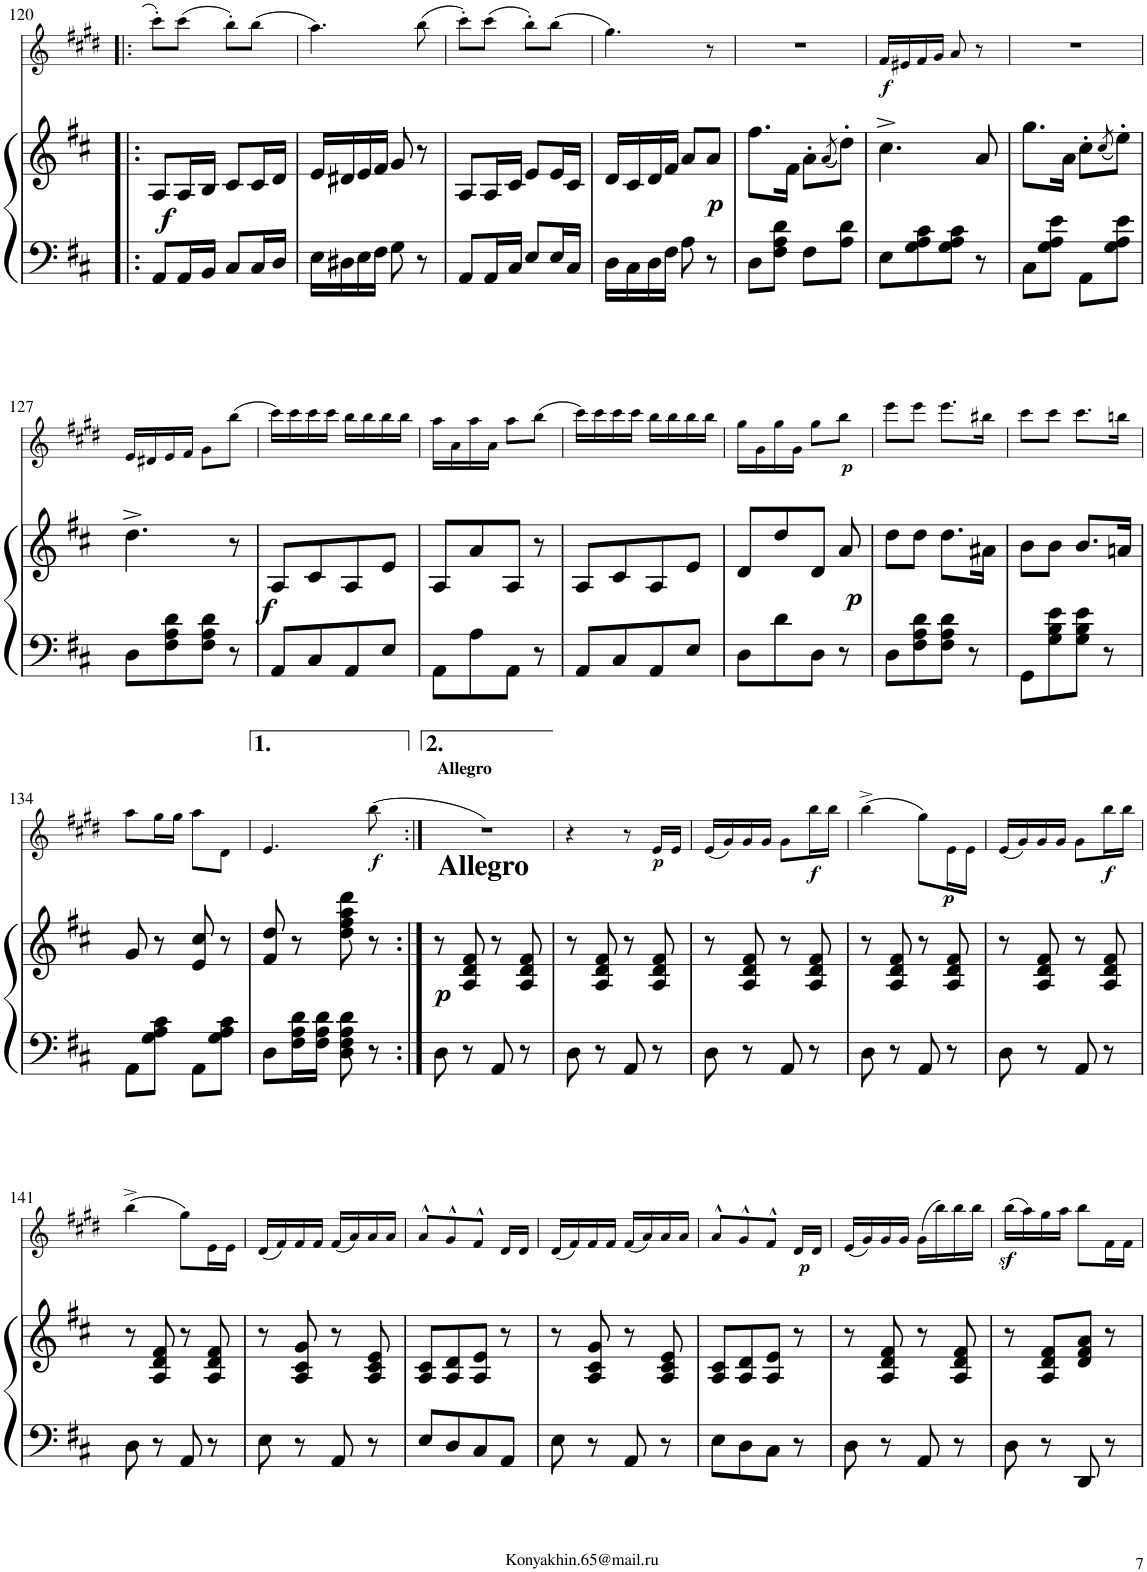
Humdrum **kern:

**kern	**kern	**dynam	**kern	**dynam
*part2	*part2	*part2	*part1	*part1
*staff3	*staff2	*staff2/3	*staff1	*staff1
*I"PIANO	*	*	*I"Clarinette in B   solo	*
*	*	*	*I'Cl	*
!!LO:PB:g=z
*clefF4	*clefG2	*	*clefG2	*
*	*	*	*Trd1c2	*
*k[f#c#]	*k[f#c#]	*	*k[f#c#g#d#]	*
*M2/4	*M2/4	*	*M2/4	*
=120!|:	=120!|:	=120!|:	=120!|:	=120!|:
!	!	!LO:DY:b	!	!
8AA/L	8A/L	f	8ccc#'\L	.
16AA/L	16A/L	.	(8ccc#\J	.
16BB/JJ	16B/JJ	.	.	.
8C#/L	8c#/L	.	8bb'\L)	.
16C#/L	16c#/L	.	(8bb\J	.
16D/JJ	16d/JJ	.	.	.
=121	=121	=121	=121	=121
16E\LL	16e/LL	.	4.aa\)	.
16D#X\	16d#X/	.	.	.
16E\	16e/	.	.	.
16F#\JJ	16f#/JJ	.	.	.
8G\	8g/	.	.	.
8r	8r	.	(8bb\	.
=122	=122	=122	=122	=122
8AA/L	8A/L	.	8ccc#'\L)	.
16AA/L	16A/L	.	(8ccc#\J	.
16C#/JJ	16c#/JJ	.	.	.
8E/L	8e/L	.	8bb'\L)	.
16E/L	16e/L	.	(8bb\J	.
16C#/JJ	16c#/JJ	.	.	.
=123	=123	=123	=123	=123
16D\LL	16d/LL	.	4.gg#\)	.
16C#\	16c#/	.	.	.
16D\	16d/	.	.	.
16F#\JJ	16f#/JJ	.	.	.
8A\	8a/L	.	.	.
!	!	!LO:DY:b	!	!
8r	8a/J	p	8r	.
=124	=124	=124	=124	=124
8D\L	8.ff#\L	.	2r	.
8F#\ 8A\ 8d\J	.	.	.	.
.	16f#\Jk	.	.	.
8F#\L	8a'\L	.	.	.
.	(8qa/	.	.	.
8A\ 8d\J	8dd'\J)	.	.	.
=125	=125	=125	=125	=125
!	!	!	!	!LO:DY:b
8E\L	4.cc#^\	.	16f#/LL	f
.	.	.	16e#X/	.
8G\ 8A\ 8c#\	.	.	16f#/	.
.	.	.	16g#/JJ	.
8G\ 8A\ 8c#\J	.	.	8a/	.
8r	8a/	.	8r	.
=126	=126	=126	=126	=126
8C#\L	8.gg\L	.	2r	.
8G\ 8A\ 8e\J	.	.	.	.
.	16a\Jk	.	.	.
8AA\L	8cc#'\L	.	.	.
.	(8qcc#/	.	.	.
8G\ 8A\ 8e\J	8ee'\J)	.	.	.
!!LO:LB:g=z
=127	=127	=127	=127	=127
8D\L	4.dd^\	.	16e/LL	.
.	.	.	16d#X/	.
8F#\ 8A\ 8d\	.	.	16e/	.
.	.	.	16f#/JJ	.
8F#\ 8A\ 8d\J	.	.	8g#\L	.
8r	8r	.	(8bb\J	.
=128	=128	=128	=128	=128
!	!	!LO:DY:b	!	!
8AA/L	8A/L	f	16ccc#\LL)	.
.	.	.	16ccc#\	.
8C#/	8c#/	.	16ccc#\	.
.	.	.	16ccc#\JJ	.
8AA/	8A/	.	16bb\LL	.
.	.	.	16bb\	.
8E/J	8e/J	.	16bb\	.
.	.	.	16bb\JJ	.
=129	=129	=129	=129	=129
8AA\L	8A/L	.	16aa\LL	.
.	.	.	16a\	.
8A\	8a/	.	16aa\	.
.	.	.	16a\JJ	.
8AA\J	8A/J	.	8aa\L	.
8r	8r	.	(8bb\J	.
=130	=130	=130	=130	=130
8AA/L	8A/L	.	16ccc#\LL)	.
.	.	.	16ccc#\	.
8C#/	8c#/	.	16ccc#\	.
.	.	.	16ccc#\JJ	.
8AA/	8A/	.	16bb\LL	.
.	.	.	16bb\	.
8E/J	8e/J	.	16bb\	.
.	.	.	16bb\JJ	.
=131	=131	=131	=131	=131
8D\L	8d/L	.	16gg#\LL	.
.	.	.	16g#\	.
8d\	8dd/	.	16gg#\	.
.	.	.	16g#\JJ	.
8D\J	8d/J	.	8gg#\L	.
!	!	!LO:DY:b	!	!LO:DY:b
8r	8a/	p	8bb\J	p
=132	=132	=132	=132	=132
8D\L	8dd\L	.	8eee\L	.
8F#\ 8A\ 8d\	8dd\J	.	8eee\J	.
8F#\ 8A\ 8d\J	8.dd\L	.	8.eee\L	.
8r	.	.	.	.
.	16a#X\Jk	.	16bb#X\Jk	.
=133	=133	=133	=133	=133
8GG\L	8b\L	.	8ccc#\L	.
8G\ 8B\ 8e\	8b\J	.	8ccc#\J	.
8G\ 8B\ 8e\J	8.b/L	.	8.ccc#\L	.
8r	.	.	.	.
.	16an/Jk	.	16bbn\Jk	.
!!LO:LB:g=z
=134	=134	=134	=134	=134
8AA\L	8g/	.	8aa\L	.
8G\ 8A\ 8c#\J	8r	.	16gg#\L	.
.	.	.	16gg#\JJ	.
8AA\L	8e/ 8cc#/	.	8aa\L	.
8G\ 8A\ 8c#\J	8r	.	8d#\J	.
=135	=135	=135	=135	=135
8D\L	8f#/ 8dd/	.	4.e/	.
16F#\ 16A\ 16d\L	8r	.	.	.
16F#\ 16A\ 16d\JJ	.	.	.	.
8D\ 8F#\ 8A\ 8d\	8dd\ 8ff#\ 8aa\ 8ddd\	.	.	.
!	!	!	!	!LO:DY:b
8r	8r	.	(8bb\	f
=136:|!	=136:|!	=136:|!	=136:|!	=136:|!
!	!	!	!LO:TX:a:B:t=Allegro	!
!	!LO:TX:a:B:t=Allegro	!	!	!
!	!	!LO:DY:b	!	!
8D\	8r	p	2r)	.
8r	8A/ 8d/ 8f#/	.	.	.
8AA/	8r	.	.	.
8r	8A/ 8d/ 8f#/	.	.	.
=137	=137	=137	=137	=137
8D\	8r	.	4r	.
8r	8A/ 8d/ 8f#/	.	.	.
8AA/	8r	.	8r	.
!	!	!	!	!LO:DY:b
8r	8A/ 8d/ 8f#/	.	16e/LL	p
.	.	.	16e/JJ	.
=138	=138	=138	=138	=138
8D\	8r	.	(16e/LL	.
.	.	.	16g#/)	.
8r	8A/ 8d/ 8f#/	.	16g#/	.
.	.	.	16g#/JJ	.
8AA/	8r	.	8g#\L	.
!	!	!	!	!LO:DY:b
8r	8A/ 8d/ 8f#/	.	16bb\L	f
.	.	.	16bb\JJ	.
=139	=139	=139	=139	=139
8D\	8r	.	(4bb^\	.
8r	8A/ 8d/ 8f#/	.	.	.
8AA/	8r	.	8gg#\L)	.
!	!	!	!	!LO:DY:b
8r	8A/ 8d/ 8f#/	.	16e\L	p
.	.	.	16e\JJ	.
=140	=140	=140	=140	=140
8D\	8r	.	(16e/LL	.
.	.	.	16g#/)	.
8r	8A/ 8d/ 8f#/	.	16g#/	.
.	.	.	16g#/JJ	.
8AA/	8r	.	8g#\L	.
!	!	!	!	!LO:DY:b
8r	8A/ 8d/ 8f#/	.	16bb\L	f
.	.	.	16bb\JJ	.
!!LO:LB:g=z
=141	=141	=141	=141	=141
8D\	8r	.	(4bb^\	.
8r	8A/ 8d/ 8f#/	.	.	.
8AA/	8r	.	8gg#\L)	.
8r	8A/ 8d/ 8f#/	.	16e\L	.
.	.	.	16e\JJ	.
=142	=142	=142	=142	=142
8E\	8r	.	(16d#/LL	.
.	.	.	16f#/)	.
8r	8A/ 8c#/ 8g/	.	16f#/	.
.	.	.	16f#/JJ	.
8AA/	8r	.	(16f#/LL	.
.	.	.	16a/)	.
8r	8A/ 8c#/ 8e/	.	16a/	.
.	.	.	16a/JJ	.
=143	=143	=143	=143	=143
8E/L	8A/ 8c#/L	.	8a^^/L	.
8D/	8A/ 8d/	.	8g#^^/	.
8C#/	8A/ 8e/J	.	8f#^^/J	.
8AA/J	8r	.	16d#/LL	.
.	.	.	16d#/JJ	.
=144	=144	=144	=144	=144
8E\	8r	.	(16d#/LL	.
.	.	.	16f#/)	.
8r	8A/ 8c#/ 8g/	.	16f#/	.
.	.	.	16f#/JJ	.
8AA/	8r	.	(16f#/LL	.
.	.	.	16a/)	.
8r	8A/ 8c#/ 8e/	.	16a/	.
.	.	.	16a/JJ	.
=145	=145	=145	=145	=145
8E\L	8A/ 8c#/L	.	8a^^/L	.
8D\	8A/ 8d/	.	8g#^^/	.
8C#\J	8A/ 8e/J	.	8f#^^/J	.
!	!	!	!	!LO:DY:b
8r	8r	.	16d#/LL	p
.	.	.	16d#/JJ	.
=146	=146	=146	=146	=146
8D\	8r	.	(16e/LL	.
.	.	.	16g#/)	.
8r	8A/ 8d/ 8f#/	.	16g#/	.
.	.	.	16g#/JJ	.
8AA/	8r	.	(16g#\LL	.
.	.	.	16bb\)	.
8r	8A/ 8d/ 8f#/	.	16bb\	.
.	.	.	16bb\JJ	.
=147	=147	=147	=147	=147
8D\	8r	.	(16bbz<\LL	.
.	.	.	16aa\)	.
8r	8A/ 8d/ 8f#/L	.	16gg#\	.
.	.	.	16aa\JJ	.
8DD/	8d/ 8f#/ 8a/J	.	8bb\L	.
8r	8r	.	16f#\L	.
.	.	.	16f#\JJ	.
=	=	=	=	=
*-	*-	*-	*-	*-
